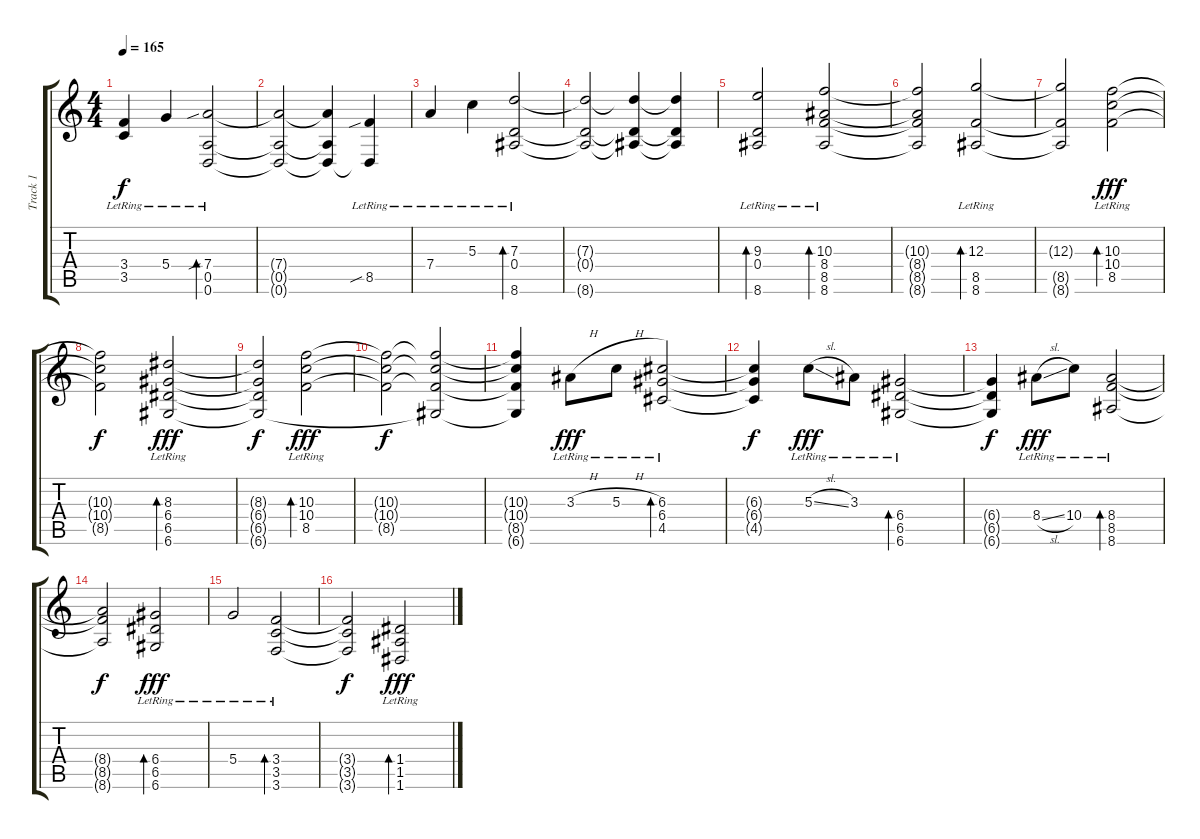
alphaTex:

\track ("Track 1" "Track 1") {instrument acousticguitarsteel}
\staff {score tabs}
\tuning (E4 B3 G3 D3 A2 D2) {hide}
\ts (4 4)
\tempo 165
\clef g2
\ks c
(3.4{lr} 3.5{t}).4{dy f} 5.4{lr}.4 (7.4{sib lr} 0.5{lr} 0.6{lr}).2{bd 480} |
(7.4{t} 0.5{t} 0.6{t}).2 (7.4{t} 0.5{t} 0.6{t}).4 (8.5{sib lr} 0.6{t}).4 |
7.4{lr}.4 5.3{lr}.4 (7.3{lr} 0.4{lr} 8.6{lr}).2{bd 480} |
(7.3{t} 0.4{t} 8.6{t}).2 (7.3{t} 0.4{t} 8.6{t}).4 (7.3{t} 0.4{t} 8.6{t}).4 |
(9.3{lr} 0.4{lr} 8.6{lr}).2{bd 480} (10.3{lr} 8.4{lr} 8.5{lr} 8.6{lr}).2{bd 240} |
(10.3{t} 8.4{t} 8.5{t} 8.6{t}).2 (12.3{lr} 8.5{lr} 8.6{lr}).2{bd 240} |
(12.3{t} 8.5{t} 8.6{t}).2 (10.3{lr} 10.4{lr} 8.5{lr}).2{bd 240 dy fff} |
(10.3{t} 10.4{t} 8.5{t}).2{dy f} (8.3{lr} 6.4{lr} 6.5{lr} 6.6{lr}).2{bd 120 dy fff} |
(8.3{t} 6.4{t} 6.5{t} 6.6{t}).2{dy f} (10.3{lr} 10.4{lr} 8.5{lr}).2{bd 120 dy fff} |
(10.3{t} 10.4{t} 8.5{t}).2{dy f} (10.3{t} 10.4{t} 8.5{t} 6.6{t}).2 |
(10.3{t} 10.4{t} 8.5{t} 6.6{t}).4 3.3{h lr}.8{dy fff} 5.3{h lr}.8 (6.3{lr} 6.4{lr} 4.5{lr}).2{bd 480} |
(6.3{t} 6.4{t} 4.5{t}).4{dy f} 5.3{sl lr}.8{dy fff} 3.3{lr}.8 (6.4{lr} 6.5{lr} 6.6{lr}).2{bd 480} |
(6.4{t} 6.5{t} 6.6{t}).4{dy f} 8.4{sl lr}.8{dy fff} 10.4{lr}.8 (8.4{lr} 8.5{lr} 8.6{lr}).2{bd 120} |
(8.4{t} 8.5{t} 8.6{t}).2{dy f} (6.4{lr} 6.5{lr} 6.6{lr}).2{bd 120 dy fff} |
5.4{lr}.2 (3.4{lr} 3.5{lr} 3.6{lr}).2{bd 120} |
(3.4{t} 3.5{t} 3.6{t}).2{dy f} (1.4{lr} 1.5{lr} 1.6{lr}).2{bd 120 dy fff}
